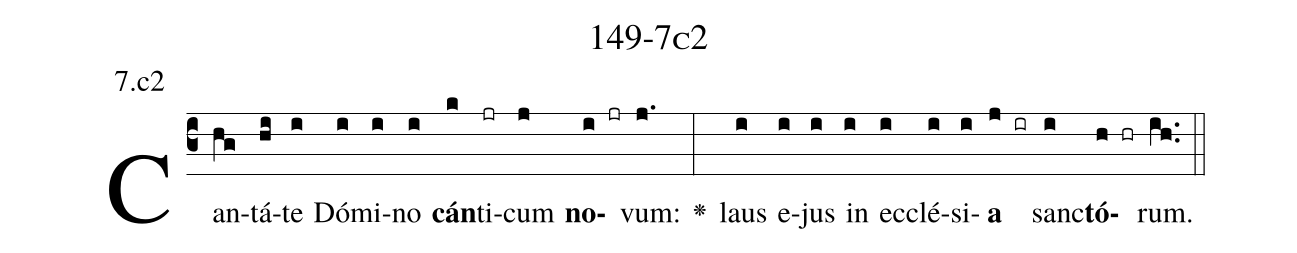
name: 149-7c2;
annotation: 7.c2;
%%
(c3)Can(hg)tá(hi)te(i) Dó(i)mi(i)no(i) <b>cán</b>(k)ti(jr)cum(j) <b>no</b>(i jr)vum:(j.) <v>\greheightstar</v>(:) laus(i) e(i)jus(i) in(i) ec(i)clé(i)si(i)<b>a</b>(j ir) sanc(i)<b>tó</b>(h hr)rum.(ih..) (::)


%E(i) u(i) o(j) u(i) a(h) e.(ih..) (::)
